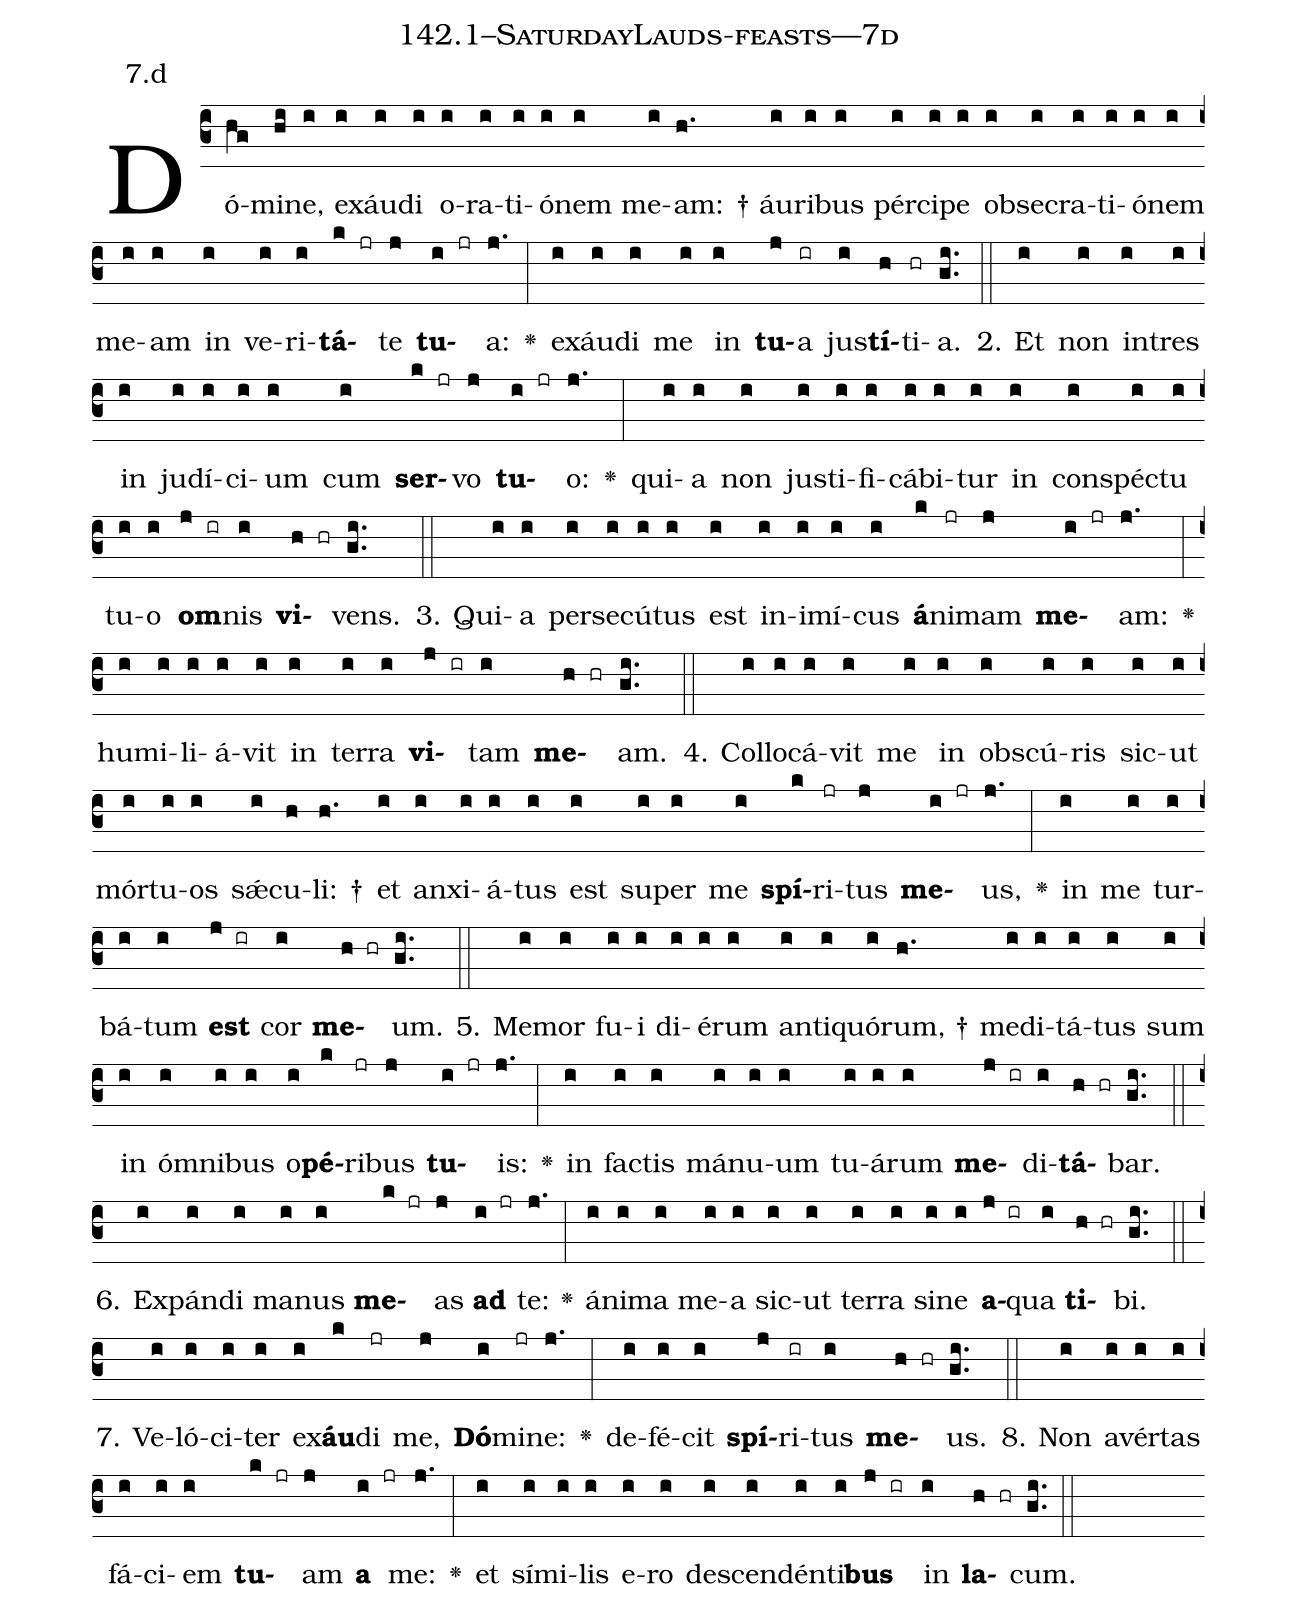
name: 142.1--SaturdayLauds-feasts---7d;
annotation: 7.d;
%%
(c3)Dó(hg)mi(hi)ne,(i) ex(i)áu(i)di(i) o(i)ra(i)ti(i)ó(i)nem(i) me(i)am: †(h.) áu(i)ri(i)bus(i) pér(i)ci(i)pe(i) ob(i)se(i)cra(i)ti(i)ó(i)nem(i) me(i)am(i) in(i) ve(i)ri(i)<b>tá</b>(k jr)te(j) <b>tu</b>(i jr)a:(j.) <v>\greheightstar</v>(:) ex(i)áu(i)di(i) me(i) in(i) <b>tu</b>(j)a(ir) jus(i)<b>tí</b>(h)ti(hr)a.(gi..) (::)
2. Et(i) non(i) in(i)tres(i) in(i) ju(i)dí(i)ci(i)um(i) cum(i) <b>ser</b>(k jr)vo(j) <b>tu</b>(i jr)o:(j.) <v>\greheightstar</v>(:) qui(i)a(i) non(i) jus(i)ti(i)fi(i)cá(i)bi(i)tur(i) in(i) con(i)spéc(i)tu(i) tu(i)o(i) <b>om</b>(j ir)nis(i) <b>vi</b>(h hr)vens.(gi..) (::)
3. Qui(i)a(i) per(i)se(i)cú(i)tus(i) est(i) in(i)i(i)mí(i)cus(i) <b>á</b>(k)ni(jr)mam(j) <b>me</b>(i jr)am:(j.) <v>\greheightstar</v>(:) hu(i)mi(i)li(i)á(i)vit(i) in(i) ter(i)ra(i) <b>vi</b>(j ir)tam(i) <b>me</b>(h hr)am.(gi..) (::)
4. Col(i)lo(i)cá(i)vit(i) me(i) in(i) obs(i)cú(i)ris(i) sic(i)ut(i) mór(i)tu(i)os(i) sǽ(i)cu(h)li: †(h.) et(i) an(i)xi(i)á(i)tus(i) est(i) su(i)per(i) me(i) <b>spí</b>(k)ri(jr)tus(j) <b>me</b>(i jr)us,(j.) <v>\greheightstar</v>(:) in(i) me(i) tur(i)bá(i)tum(i) <b>est</b>(j ir) cor(i) <b>me</b>(h hr)um.(gi..) (::)
5. Me(i)mor(i) fu(i)i(i) di(i)é(i)rum(i) an(i)ti(i)quó(i)rum, †(h.) me(i)di(i)tá(i)tus(i) sum(i) in(i) óm(i)ni(i)bus(i) o(i)<b>pé</b>(k)ri(jr)bus(j) <b>tu</b>(i jr)is:(j.) <v>\greheightstar</v>(:) in(i) fac(i)tis(i) má(i)nu(i)um(i) tu(i)á(i)rum(i) <b>me</b>(j ir)di(i)<b>tá</b>(h hr)bar.(gi..) (::)
6. Ex(i)pán(i)di(i) ma(i)nus(i) <b>me</b>(k jr)as(j) <b>ad</b>(i jr) te:(j.) <v>\greheightstar</v>(:) á(i)ni(i)ma(i) me(i)a(i) sic(i)ut(i) ter(i)ra(i) si(i)ne(i) <b>a</b>(j ir)qua(i) <b>ti</b>(h hr)bi.(gi..) (::)
7. Ve(i)ló(i)ci(i)ter(i) ex(i)<b>áu</b>(k)di(jr) me,(j) <b>Dó</b>(i)mi(jr)ne:(j.) <v>\greheightstar</v>(:) de(i)fé(i)cit(i) <b>spí</b>(j)ri(ir)tus(i) <b>me</b>(h hr)us.(gi..) (::)
8. Non(i) a(i)vér(i)tas(i) fá(i)ci(i)em(i) <b>tu</b>(k jr)am(j) <b>a</b>(i jr) me:(j.) <v>\greheightstar</v>(:) et(i) sí(i)mi(i)lis(i) e(i)ro(i) de(i)scen(i)dén(i)ti(i)<b>bus</b>(j ir) in(i) <b>la</b>(h hr)cum.(gi..) (::)
